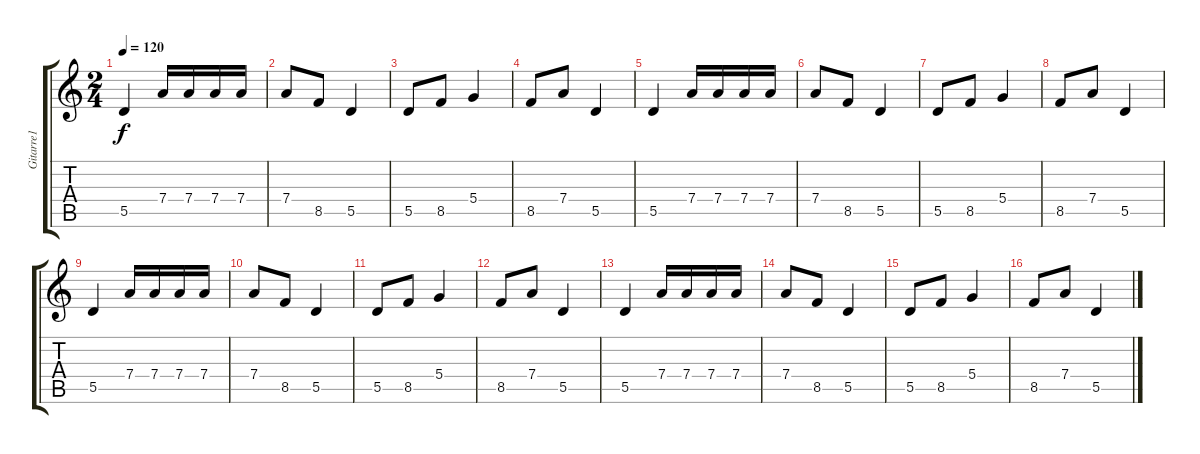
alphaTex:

\track ("Gitarre1" "Gitarre1") {instrument electricguitarclean}
\staff {score tabs}
\tuning (E4 B3 G3 D3 A2 E2) {hide}
\ts (2 4)
\tempo 120
\clef g2
\ks c
5.5.4{dy f} 7.4.16 7.4.16 7.4.16 7.4.16 |
7.4.8 8.5.8 5.5.4 |
5.5.8 8.5.8 5.4.4 |
8.5.8 7.4.8 5.5.4 |
5.5.4 7.4.16 7.4.16 7.4.16 7.4.16 |
7.4.8 8.5.8 5.5.4 |
5.5.8 8.5.8 5.4.4 |
8.5.8 7.4.8 5.5.4 |
5.5.4 7.4.16 7.4.16 7.4.16 7.4.16 |
7.4.8 8.5.8 5.5.4 |
5.5.8 8.5.8 5.4.4 |
8.5.8 7.4.8 5.5.4 |
5.5.4 7.4.16 7.4.16 7.4.16 7.4.16 |
7.4.8 8.5.8 5.5.4 |
5.5.8 8.5.8 5.4.4 |
8.5.8 7.4.8 5.5.4
